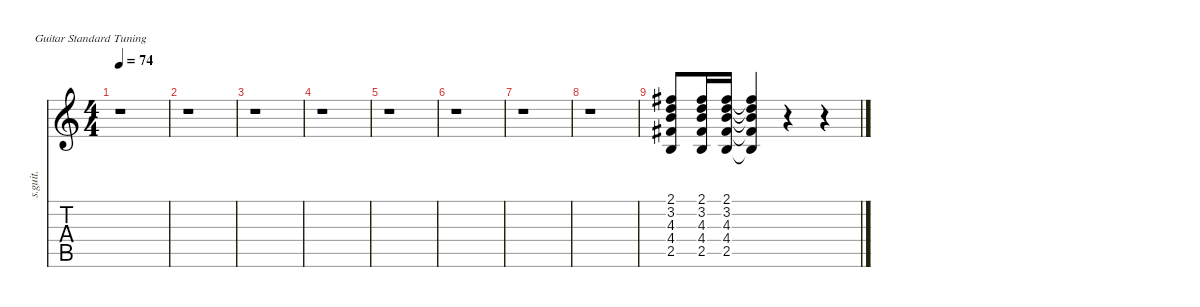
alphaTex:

\defaultSystemsLayout 4
\hideDynamics
\bracketExtendMode nobrackets
\track ("Joe Walsh - Rhythm Guitar" "s.guit.") {instrument overdrivenguitar}
\staff {score tabs}
\tuning (E4 B3 G3 D3 A2 E2)
\ts (4 4)
\tempo 74
\clef g2
\ks c
r.1{dy f} |
r.1 |
r.1 |
r.1 |
r.1 |
r.1 |
r.1 |
r.1 |
(2.1{acc #} 3.2 4.3 4.4{acc #} 2.5).8{lyrics (0 "") lyrics (1 "") lyrics (2 "") lyrics (3 "") lyrics (4 "")} (2.1{acc #} 3.2 4.3 4.4{acc #} 2.5).16{lyrics (0 "") lyrics (1 "") lyrics (2 "") lyrics (3 "") lyrics (4 "")} (2.1{acc #} 3.2 4.3 4.4{acc #} 2.5).16{lyrics (0 "") lyrics (1 "") lyrics (2 "") lyrics (3 "") lyrics (4 "")} (2.1{t acc #} 3.2{t} 4.3{t} 4.4{t acc #} 2.5{t}).4{lyrics (0 "") lyrics (1 "") lyrics (2 "") lyrics (3 "") lyrics (4 "")} r.4 r.4
